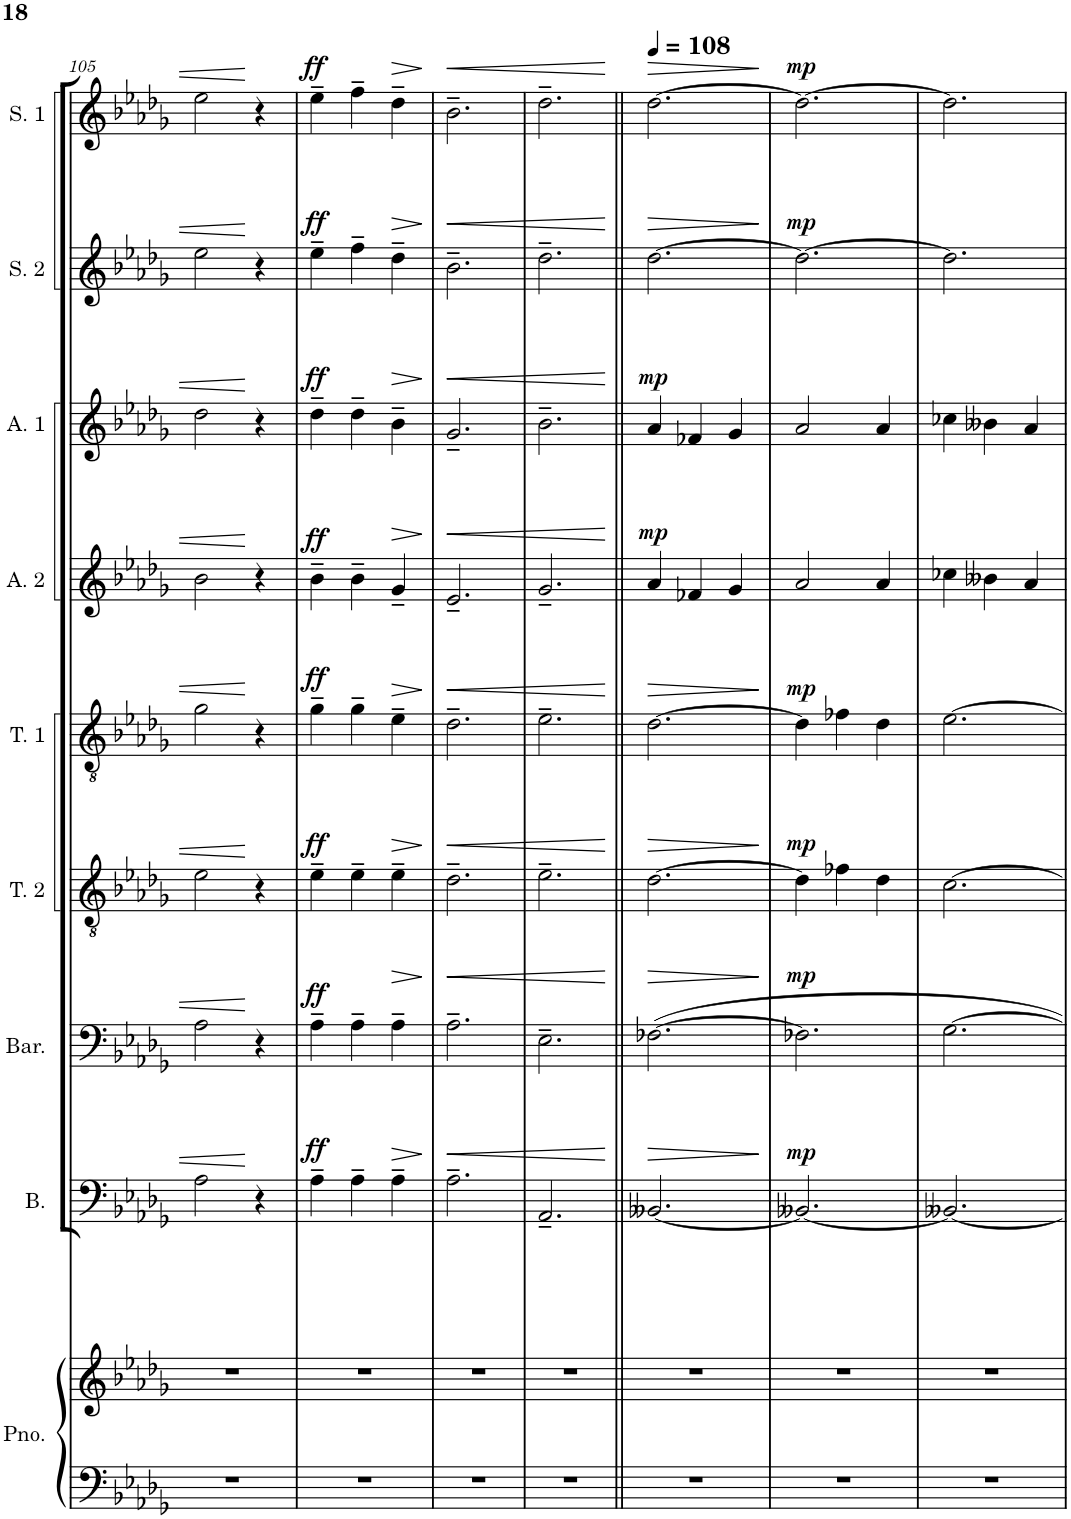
**kern	**kern	**kern	**dynam	**kern	**dynam	**kern	**dynam	**kern	**dynam	**kern	**dynam	**kern	**dynam	**kern	**dynam	**kern	**dynam
*part9	*part9	*part8	*part8	*part7	*part7	*part6	*part6	*part5	*part5	*part4	*part4	*part3	*part3	*part2	*part2	*part1	*part1
*staff10	*staff9	*staff8	*staff8	*staff7	*staff7	*staff6	*staff6	*staff5	*staff5	*staff4	*staff4	*staff3	*staff3	*staff2	*staff2	*staff1	*staff1
*I"Piano	*	*I"Bass	*	*I"Baritone	*	*I"Tenor 2	*	*I"Tenor 1	*	*I"Alto 2	*	*I"Alto 1	*	*I"Soprano 2	*	*I"Soprano 1	*
*I'Pno.	*	*I'B.	*	*I'Bar.	*	*I'T. 2	*	*I'T. 1	*	*I'A. 2	*	*I'A. 1	*	*I'S. 2	*	*I'S. 1	*
!!LO:PB:g=z
*clefF4	*clefG2	*clefF4	*	*clefF4	*	*clefGv2	*	*clefGv2	*	*clefG2	*	*clefG2	*	*clefG2	*	*clefG2	*
*k[b-e-a-d-g-]	*k[b-e-a-d-g-]	*k[b-e-a-d-g-]	*	*k[b-e-a-d-g-]	*	*k[b-e-a-d-g-]	*	*k[b-e-a-d-g-]	*	*k[b-e-a-d-g-]	*	*k[b-e-a-d-g-]	*	*k[b-e-a-d-g-]	*	*k[b-e-a-d-g-]	*
*M3/4	*M3/4	*M3/4	*	*M3/4	*	*M3/4	*	*M3/4	*	*M3/4	*	*M3/4	*	*M3/4	*	*M3/4	*
=105	=105	=105	=105	=105	=105	=105	=105	=105	=105	=105	=105	=105	=105	=105	=105	=105	=105
2.r	2.r	2A-\	.	2A-\	.	2e-\	.	2g-\	.	2b-\	.	2dd-\	.	2ee-\	.	2ee-\	.
.	.	4r	.	4r	.	4r	.	4r	.	4r	.	4r	.	4r	.	4r	.
=106	=106	=106	=106	=106	=106	=106	=106	=106	=106	=106	=106	=106	=106	=106	=106	=106	=106
!	!	!	!LO:DY:a	!	!LO:DY:a	!	!LO:DY:a	!	!LO:DY:a	!	!LO:DY:a	!	!LO:DY:a	!	!LO:DY:a	!	!LO:DY:a
2.r	2.r	4A-~\	ff	4A-~\	ff	4e-~\	ff	4g-~\	ff	4b-~\	ff	4dd-~\	ff	4ee-~\	ff	4ee-~\	ff
.	.	4A-~\	.	4A-~\	.	4e-~\	.	4g-~\	.	4b-~\	.	4dd-~\	.	4ff~\	.	4ff~\	.
!	!	!	!LO:HP:b	!	!LO:HP:b	!	!LO:HP:b	!	!LO:HP:b	!	!LO:HP:b	!	!LO:HP:b	!	!LO:HP:b	!	!LO:HP:b
.	.	4A-~\	>	4A-~\	>	4e-~\	>	4e-~\	>	4g-~/	>	4b-~\	>	4dd-~\	>	4dd-~\	>
=107	=107	=107	=107	=107	=107	=107	=107	=107	=107	=107	=107	=107	=107	=107	=107	=107	=107
!	!	!	!LO:HP:b	!	!LO:HP:b	!	!LO:HP:b	!	!LO:HP:b	!	!	!	!	!	!LO:HP:b	!	!LO:HP:b
2.r	2.r	2.A-~\	<	2.A-~\	<	2.d-~\	<	2.d-~\	<	2.e-~/	.	2.g-~/	.	2.b-~\	<	2.b-~\	<
=108	=108	=108	=108	=108	=108	=108	=108	=108	=108	=108	=108	=108	=108	=108	=108	=108	=108
2.r	2.r	2.AA-~/	.	2.E-~\	.	2.e-~\	.	2.e-~\	.	2.g-~/	.	2.b-~\	.	2.dd-~\	.	2.dd-~\	.
.	.	.	]	.	]	.	]	.	]	.	]	.	]	.	]	.	]
=109||	=109||	=109||	=109||	=109||	=109||	=109||	=109||	=109||	=109||	=109||	=109||	=109||	=109||	=109||	=109||	=109||	=109||
*	*	*	*	*	*	*	*	*	*	*	*	*	*	*	*	*MM108	*
!	!	!	!	!	!	!	!	!	!	!	!LO:DY:a	!	!LO:DY:a	!	!	!	!
2.r	2.r	[2.BB--X/	.	[2.F-X\	.	[2.d-\	.	[2.d-\	.	4a-/	mp	4a-/	mp	[2.dd-\	.	[2.dd-\	.
.	.	.	.	.	.	.	.	.	.	4f-X/	.	4f-X/	.	.	.	.	.
.	.	.	.	.	.	.	.	.	.	4g-/	.	4g-/	.	.	.	.	.
.	.	.	[	.	[	.	[	.	[	.	.	.	.	.	[	.	[
=110	=110	=110	=110	=110	=110	=110	=110	=110	=110	=110	=110	=110	=110	=110	=110	=110	=110
!	!	!	!LO:DY:a	!	!LO:DY:a	!	!LO:DY:a	!	!LO:DY:a	!	!	!	!	!	!LO:DY:a	!	!LO:DY:a
2.r	2.r	2.BB--X/_	mp	2.F-X\]	mp	4d-\]	mp	4d-\]	mp	2a-/	.	2a-/	.	2.dd-\_	mp	2.dd-\_	mp
.	.	.	.	.	.	4f-X\	.	4f-X\	.	.	.	.	.	.	.	.	.
.	.	.	.	.	.	4d-\	.	4d-\	.	4a-/	.	4a-/	.	.	.	.	.
=111	=111	=111	=111	=111	=111	=111	=111	=111	=111	=111	=111	=111	=111	=111	=111	=111	=111
2.r	2.r	2.BB--X/_	.	[2.G-\	.	[2.c\	.	[2.e-\	.	4cc-X\	.	4cc-X\	.	2.dd-\]	.	2.dd-\]	.
.	.	.	.	.	.	.	.	.	.	4b--X\	.	4b--X\	.	.	.	.	.
.	.	.	.	.	.	.	.	.	.	4a-/	.	4a-/	.	.	.	.	.
=	=	=	=	=	=	=	=	=	=	=	=	=	=	=	=	=	=
*-	*-	*-	*-	*-	*-	*-	*-	*-	*-	*-	*-	*-	*-	*-	*-	*-	*-
